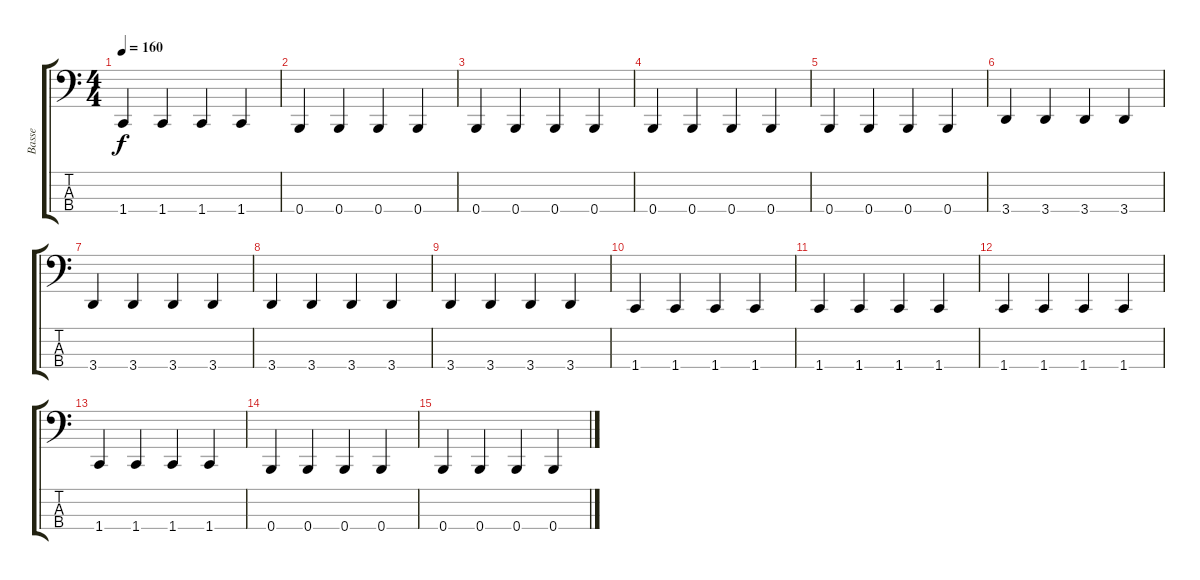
\track ("Basse" "Basse") {instrument electricbassfinger}
\staff {score tabs}
\tuning (D2 A1 E1 B0) {hide}
\ts (4 4)
\tempo 160
\clef f4
\ks c
1.4.4{dy f} 1.4.4 1.4.4 1.4.4 |
0.4.4 0.4.4 0.4.4 0.4.4 |
0.4.4 0.4.4 0.4.4 0.4.4 |
0.4.4 0.4.4 0.4.4 0.4.4 |
0.4.4 0.4.4 0.4.4 0.4.4 |
3.4.4 3.4.4 3.4.4 3.4.4 |
3.4.4 3.4.4 3.4.4 3.4.4 |
3.4.4 3.4.4 3.4.4 3.4.4 |
3.4.4 3.4.4 3.4.4 3.4.4 |
1.4.4 1.4.4 1.4.4 1.4.4 |
1.4.4 1.4.4 1.4.4 1.4.4 |
1.4.4 1.4.4 1.4.4 1.4.4 |
1.4.4 1.4.4 1.4.4 1.4.4 |
0.4.4 0.4.4 0.4.4 0.4.4 |
0.4.4 0.4.4 0.4.4 0.4.4
